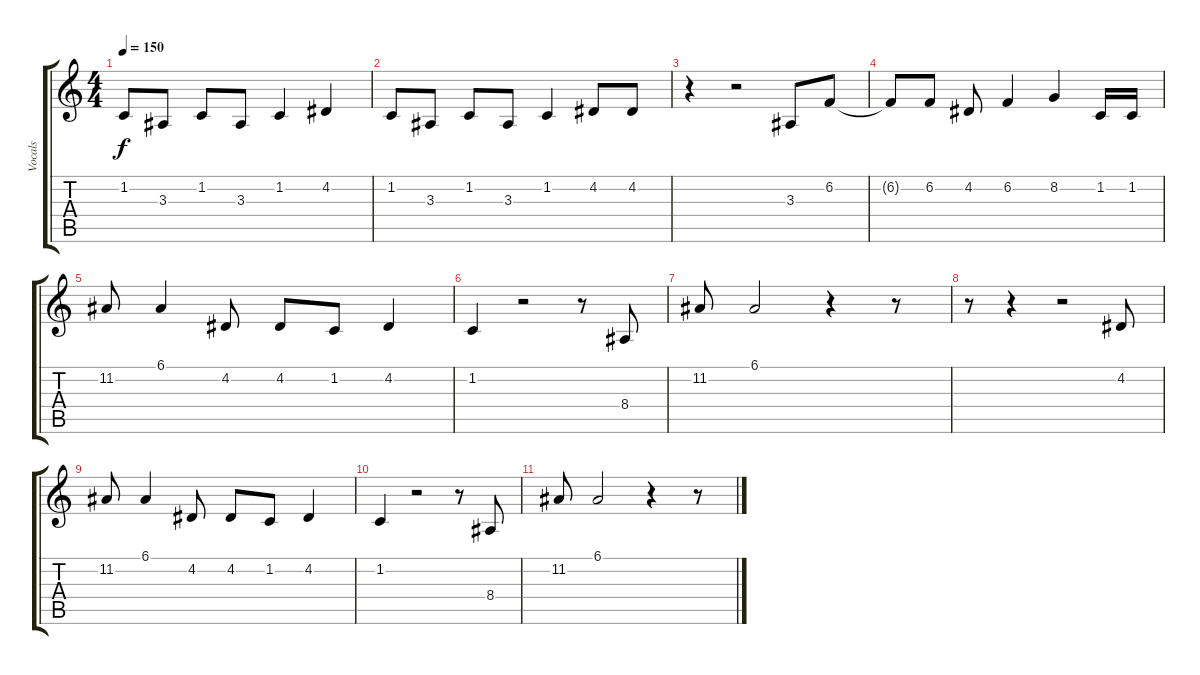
\track ("Vocals" "Vocals") {instrument tenorsax}
\staff {score tabs}
\tuning (E4 B3 G3 D3 A2 E2) {hide}
\ts (4 4)
\tempo 150
\clef g2
\ks c
1.2.8{dy f} 3.3.8 1.2.8 3.3.8 1.2.4 4.2.4 |
1.2.8 3.3.8 1.2.8 3.3.8 1.2.4 4.2.8 4.2.8 |
r.4 r.2 3.3.8 6.2.8 |
6.2{t}.8 6.2.8 4.2.8 6.2.4 8.2.4 1.2.16 1.2.16 |
11.2.8 6.1.4 4.2.8 4.2.8 1.2.8 4.2.4 |
1.2.4 r.2 r.8 8.4.8 |
11.2.8 6.1.2 r.4 r.8 |
r.8 r.4 r.2 4.2.8 |
11.2.8 6.1.4 4.2.8 4.2.8 1.2.8 4.2.4 |
1.2.4 r.2 r.8 8.4.8 |
11.2.8 6.1.2 r.4 r.8
